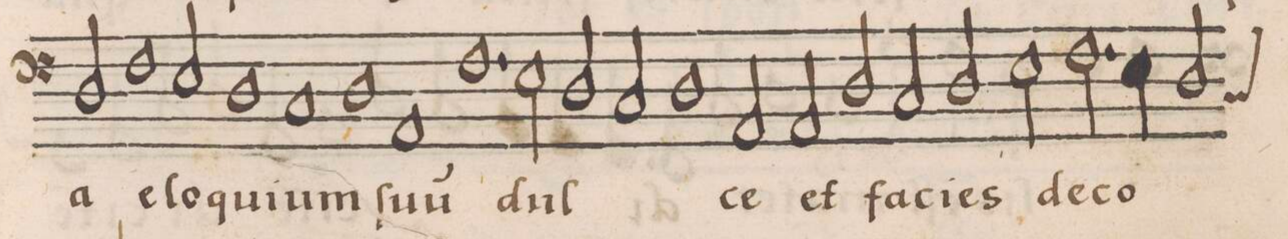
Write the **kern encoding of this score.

**kern	**text	**text
*I"BASSVS	*	*
*clefF4	*	*
*k[]	*	*
*met(C|)	*	*
*M2/1	*	*
2D/	-a	.
1F	e-	.
2E/	-lo-	.
=72-	=72-	=72-
1D	-qui-	.
1C	-um	.
=73-	=73-	=73-
1D	ſu-	.
1AA	-u(m)	.
=74-	=74-	=74-
1.F	.	.
2E\	dul-	.
=75-	=75-	=75-
2D/	.	.
2C/	.	.
1D	.	.
=76-	=76-	=76-
2AA/	-ce	.
2AA/	et	.
2D/	fa-	.
2C/	-ci-	.
=77-	=77-	=77-
2D/	-es	.
2E\	de-	.
2.F\	-co-	.
4E\	.	.
=78-	=78-	=78-
*custos:C	*	*
2D/	.	.
*-	*-	*-
